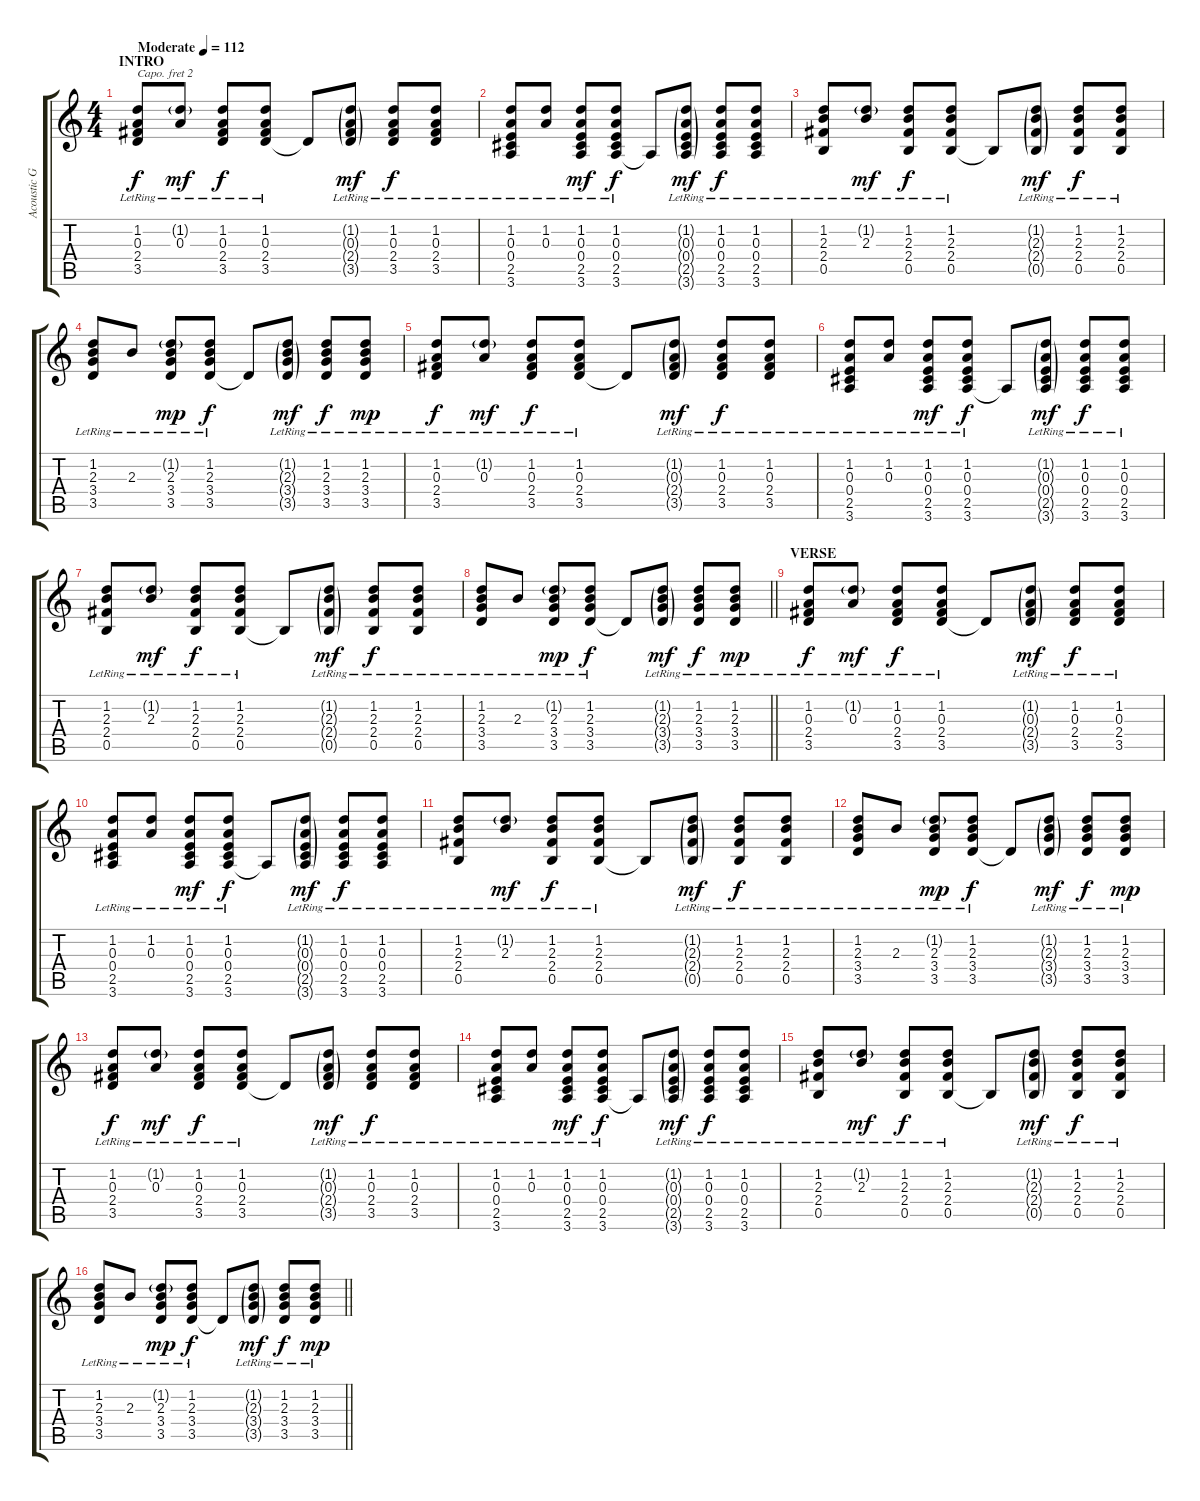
\track ("Acoustic Guitar #1" "Acoustic G") {instrument acousticguitarnylon}
\staff {score tabs}
\capo 2
\tuning (E4 B3 G3 D3 A2 E2) {hide}
\ts (4 4)
\section ("" "INTRO")
\tempo (112 "Moderate")
\clef g2
\ks c
(1.2{lr} 0.3{lr} 2.4{lr} 3.5{lr}).8{dy f instrument acousticguitarnylon} (1.2{g lr} 0.3{lr}).8{dy mf} (1.2{lr} 0.3{lr} 2.4{lr} 3.5{lr}).8{dy f} (1.2{lr} 0.3{lr} 2.4{lr} 3.5{lr}).8 3.5{t}.8 (1.2{g lr} 0.3{g lr} 2.4{g lr} 3.5{g lr}).8{dy mf} (1.2{lr} 0.3{lr} 2.4{lr} 3.5{lr}).8{dy f} (1.2{lr} 0.3{lr} 2.4{lr} 3.5{lr}).8 |
(1.2{lr} 0.3{lr} 0.4{lr} 2.5{lr} 3.6{lr}).8 (1.2{lr} 0.3{lr}).8 (1.2{lr} 0.3{lr} 0.4{lr} 2.5{lr} 3.6{lr}).8{dy mf} (1.2{lr} 0.3{lr} 0.4{lr} 2.5{lr} 3.6{lr}).8{dy f} 3.6{t}.8 (1.2{g lr} 0.3{g lr} 0.4{g lr} 2.5{g lr} 3.6{g lr}).8{dy mf} (1.2{lr} 0.3{lr} 0.4{lr} 2.5{lr} 3.6{lr}).8{dy f} (1.2{lr} 0.3{lr} 0.4{lr} 2.5{lr} 3.6{lr}).8 |
(1.2{lr} 2.3{lr} 2.4{lr} 0.5{lr}).8 (1.2{g lr} 2.3{lr}).8{dy mf} (1.2{lr} 2.3{lr} 2.4{lr} 0.5{lr}).8{dy f} (1.2{lr} 2.3{lr} 2.4{lr} 0.5{lr}).8 0.5{t}.8 (1.2{g lr} 2.3{g lr} 2.4{g lr} 0.5{g lr}).8{dy mf} (1.2{lr} 2.3{lr} 2.4{lr} 0.5{lr}).8{dy f} (1.2{lr} 2.3{lr} 2.4{lr} 0.5{lr}).8 |
(1.2{lr} 2.3{lr} 3.4{lr} 3.5{lr}).8 2.3{lr}.8 (1.2{g lr} 2.3{lr} 3.4{lr} 3.5{lr}).8{dy mp} (1.2{lr} 2.3{lr} 3.4{lr} 3.5{lr}).8{dy f} 3.5{t}.8 (1.2{g lr} 2.3{g lr} 3.4{g lr} 3.5{g lr}).8{dy mf} (1.2{lr} 2.3{lr} 3.4{lr} 3.5{lr}).8{dy f} (1.2{lr} 2.3{lr} 3.4{lr} 3.5{lr}).8{dy mp} |
(1.2{lr} 0.3{lr} 2.4{lr} 3.5{lr}).8{dy f} (1.2{g lr} 0.3{lr}).8{dy mf} (1.2{lr} 0.3{lr} 2.4{lr} 3.5{lr}).8{dy f} (1.2{lr} 0.3{lr} 2.4{lr} 3.5{lr}).8 3.5{t}.8 (1.2{g lr} 0.3{g lr} 2.4{g lr} 3.5{g lr}).8{dy mf} (1.2{lr} 0.3{lr} 2.4{lr} 3.5{lr}).8{dy f} (1.2{lr} 0.3{lr} 2.4{lr} 3.5{lr}).8 |
(1.2{lr} 0.3{lr} 0.4{lr} 2.5{lr} 3.6{lr}).8 (1.2{lr} 0.3{lr}).8 (1.2{lr} 0.3{lr} 0.4{lr} 2.5{lr} 3.6{lr}).8{dy mf} (1.2{lr} 0.3{lr} 0.4{lr} 2.5{lr} 3.6{lr}).8{dy f} 3.6{t}.8 (1.2{g lr} 0.3{g lr} 0.4{g lr} 2.5{g lr} 3.6{g lr}).8{dy mf} (1.2{lr} 0.3{lr} 0.4{lr} 2.5{lr} 3.6{lr}).8{dy f} (1.2{lr} 0.3{lr} 0.4{lr} 2.5{lr} 3.6{lr}).8 |
(1.2{lr} 2.3{lr} 2.4{lr} 0.5{lr}).8 (1.2{g lr} 2.3{lr}).8{dy mf} (1.2{lr} 2.3{lr} 2.4{lr} 0.5{lr}).8{dy f} (1.2{lr} 2.3{lr} 2.4{lr} 0.5{lr}).8 0.5{t}.8 (1.2{g lr} 2.3{g lr} 2.4{g lr} 0.5{g lr}).8{dy mf} (1.2{lr} 2.3{lr} 2.4{lr} 0.5{lr}).8{dy f} (1.2{lr} 2.3{lr} 2.4{lr} 0.5{lr}).8 |
\barLineRight lightlight
(1.2{lr} 2.3{lr} 3.4{lr} 3.5{lr}).8 2.3{lr}.8 (1.2{g lr} 2.3{lr} 3.4{lr} 3.5{lr}).8{dy mp} (1.2{lr} 2.3{lr} 3.4{lr} 3.5{lr}).8{dy f} 3.5{t}.8 (1.2{g lr} 2.3{g lr} 3.4{g lr} 3.5{g lr}).8{dy mf} (1.2{lr} 2.3{lr} 3.4{lr} 3.5{lr}).8{dy f} (1.2{lr} 2.3{lr} 3.4{lr} 3.5{lr}).8{dy mp} |
\section ("" "VERSE")
(1.2{lr} 0.3{lr} 2.4{lr} 3.5{lr}).8{dy f} (1.2{g lr} 0.3{lr}).8{dy mf} (1.2{lr} 0.3{lr} 2.4{lr} 3.5{lr}).8{dy f} (1.2{lr} 0.3{lr} 2.4{lr} 3.5{lr}).8 3.5{t}.8 (1.2{g lr} 0.3{g lr} 2.4{g lr} 3.5{g lr}).8{dy mf} (1.2{lr} 0.3{lr} 2.4{lr} 3.5{lr}).8{dy f} (1.2{lr} 0.3{lr} 2.4{lr} 3.5{lr}).8 |
(1.2{lr} 0.3{lr} 0.4{lr} 2.5{lr} 3.6{lr}).8 (1.2{lr} 0.3{lr}).8 (1.2{lr} 0.3{lr} 0.4{lr} 2.5{lr} 3.6{lr}).8{dy mf} (1.2{lr} 0.3{lr} 0.4{lr} 2.5{lr} 3.6{lr}).8{dy f} 3.6{t}.8 (1.2{g lr} 0.3{g lr} 0.4{g lr} 2.5{g lr} 3.6{g lr}).8{dy mf} (1.2{lr} 0.3{lr} 0.4{lr} 2.5{lr} 3.6{lr}).8{dy f} (1.2{lr} 0.3{lr} 0.4{lr} 2.5{lr} 3.6{lr}).8 |
(1.2{lr} 2.3{lr} 2.4{lr} 0.5{lr}).8 (1.2{g lr} 2.3{lr}).8{dy mf} (1.2{lr} 2.3{lr} 2.4{lr} 0.5{lr}).8{dy f} (1.2{lr} 2.3{lr} 2.4{lr} 0.5{lr}).8 0.5{t}.8 (1.2{g lr} 2.3{g lr} 2.4{g lr} 0.5{g lr}).8{dy mf} (1.2{lr} 2.3{lr} 2.4{lr} 0.5{lr}).8{dy f} (1.2{lr} 2.3{lr} 2.4{lr} 0.5{lr}).8 |
(1.2{lr} 2.3{lr} 3.4{lr} 3.5{lr}).8 2.3{lr}.8 (1.2{g lr} 2.3{lr} 3.4{lr} 3.5{lr}).8{dy mp} (1.2{lr} 2.3{lr} 3.4{lr} 3.5{lr}).8{dy f} 3.5{t}.8 (1.2{g lr} 2.3{g lr} 3.4{g lr} 3.5{g lr}).8{dy mf} (1.2{lr} 2.3{lr} 3.4{lr} 3.5{lr}).8{dy f} (1.2{lr} 2.3{lr} 3.4{lr} 3.5{lr}).8{dy mp} |
(1.2{lr} 0.3{lr} 2.4{lr} 3.5{lr}).8{dy f} (1.2{g lr} 0.3{lr}).8{dy mf} (1.2{lr} 0.3{lr} 2.4{lr} 3.5{lr}).8{dy f} (1.2{lr} 0.3{lr} 2.4{lr} 3.5{lr}).8 3.5{t}.8 (1.2{g lr} 0.3{g lr} 2.4{g lr} 3.5{g lr}).8{dy mf} (1.2{lr} 0.3{lr} 2.4{lr} 3.5{lr}).8{dy f} (1.2{lr} 0.3{lr} 2.4{lr} 3.5{lr}).8 |
(1.2{lr} 0.3{lr} 0.4{lr} 2.5{lr} 3.6{lr}).8 (1.2{lr} 0.3{lr}).8 (1.2{lr} 0.3{lr} 0.4{lr} 2.5{lr} 3.6{lr}).8{dy mf} (1.2{lr} 0.3{lr} 0.4{lr} 2.5{lr} 3.6{lr}).8{dy f} 3.6{t}.8 (1.2{g lr} 0.3{g lr} 0.4{g lr} 2.5{g lr} 3.6{g lr}).8{dy mf} (1.2{lr} 0.3{lr} 0.4{lr} 2.5{lr} 3.6{lr}).8{dy f} (1.2{lr} 0.3{lr} 0.4{lr} 2.5{lr} 3.6{lr}).8 |
(1.2{lr} 2.3{lr} 2.4{lr} 0.5{lr}).8 (1.2{g lr} 2.3{lr}).8{dy mf} (1.2{lr} 2.3{lr} 2.4{lr} 0.5{lr}).8{dy f} (1.2{lr} 2.3{lr} 2.4{lr} 0.5{lr}).8 0.5{t}.8 (1.2{g lr} 2.3{g lr} 2.4{g lr} 0.5{g lr}).8{dy mf} (1.2{lr} 2.3{lr} 2.4{lr} 0.5{lr}).8{dy f} (1.2{lr} 2.3{lr} 2.4{lr} 0.5{lr}).8 |
\barLineRight lightlight
(1.2{lr} 2.3{lr} 3.4{lr} 3.5{lr}).8 2.3{lr}.8 (1.2{g lr} 2.3{lr} 3.4{lr} 3.5{lr}).8{dy mp} (1.2{lr} 2.3{lr} 3.4{lr} 3.5{lr}).8{dy f} 3.5{t}.8 (1.2{g lr} 2.3{g lr} 3.4{g lr} 3.5{g lr}).8{dy mf} (1.2{lr} 2.3{lr} 3.4{lr} 3.5{lr}).8{dy f} (1.2{lr} 2.3{lr} 3.4{lr} 3.5{lr}).8{dy mp}
